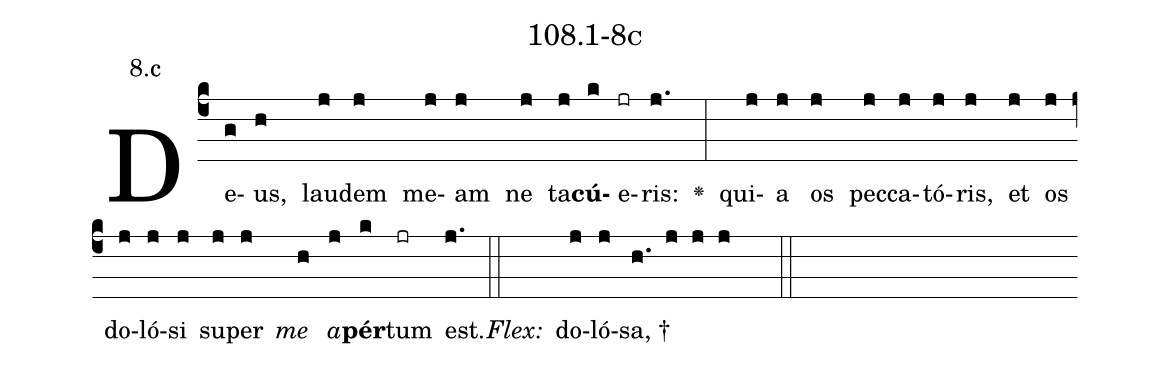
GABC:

name: 108.1-8c;
annotation: 8.c;
%%
(c4)De(g)us,(h) lau(j)dem(j) me(j)am(j) ne(j) ta(j)<b>cú</b>(k)e(jr)ris:(j.) <v>\greheightstar</v>(:) qui(j)a(j) os(j) pec(j)ca(j)tó(j)ris,(j) et(j) os(j) do(j)ló(j)si(j) su(j)per(j) <i>me</i>(h) <i>a</i>(j)<b>pér</b>(k)tum(jr) est.(j.) (::)
<i>Flex:</i>()  do(j)ló(j)sa, †(h. j j j  ::)

%E(j) u(j) o(h) u(j) a(k) e.(j.) (::)
